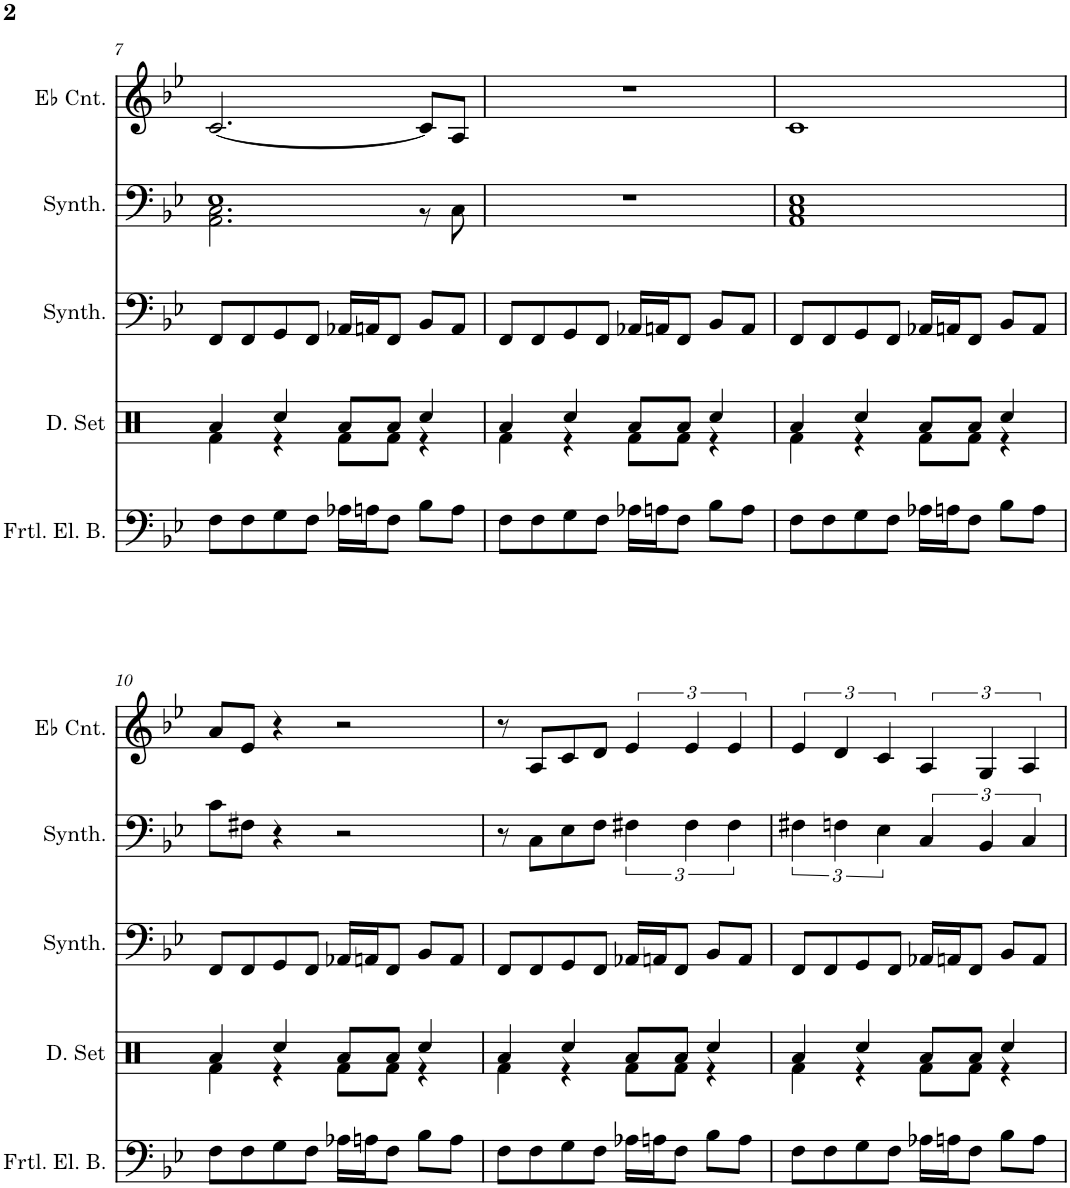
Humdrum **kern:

**kern	**kern	**kern	**kern	**kern
*part5	*part4	*part3	*part2	*part1
*staff5	*staff4	*staff3	*staff2	*staff1
*I"Fretless Electric Bass, Fretless Bass	*I"Drumset, Percussion	*I"Bass Synthesizer, Synth Bass	*I"Brass Synthesizer, Brass Accomp.	*I"Eb Cornet, Trumpet
*I'Frtl. El. B.	*I'D. Set	*I'Synth.	*I'Synth.	*I'Eb Cnt.
!!LO:PB:g=z
*clefF4	*clefX	*clefF4	*clefF4	*clefG2
*Trd7c12	*	*	*	*Trd1c2
*k[b-e-]	*k[]	*k[b-e-]	*k[b-e-]	*k[b-e-]
*M4/4	*M4/4	*M4/4	*M4/4	*M4/4
=7	=7	=7	=7	=7
*	*^	*	*^	*
8F\L	4Ra/	4Rf\	8FF/L	1E-	2.AA\ 2.C\	[2.c/
8F\	.	.	8FF/	.	.	.
8G\	4Rcc/	4r	8GG/	.	.	.
8F\J	.	.	8FF/J	.	.	.
16A-X\LL	8Ra/L	8Rf\L	16AA-X/LL	.	.	.
16An\J	.	.	16AAn/J	.	.	.
8F\J	8Ra/J	8Rf\J	8FF/J	.	.	.
8B-\L	4Rcc/	4r	8BB-/L	.	8r	8c/L]
8A\J	.	.	8AA/J	.	8C\	8A/J
*	*	*	*	*v	*v	*
=8	=8	=8	=8	=8	=8
8F\L	4Ra/	4Rf\	8FF/L	1r	1r
8F\	.	.	8FF/	.	.
8G\	4Rcc/	4r	8GG/	.	.
8F\J	.	.	8FF/J	.	.
16A-X\LL	8Ra/L	8Rf\L	16AA-X/LL	.	.
16An\J	.	.	16AAn/J	.	.
8F\J	8Ra/J	8Rf\J	8FF/J	.	.
8B-\L	4Rcc/	4r	8BB-/L	.	.
8A\J	.	.	8AA/J	.	.
=9	=9	=9	=9	=9	=9
8F\L	4Ra/	4Rf\	8FF/L	1AA 1C 1E-	1c
8F\	.	.	8FF/	.	.
8G\	4Rcc/	4r	8GG/	.	.
8F\J	.	.	8FF/J	.	.
16A-X\LL	8Ra/L	8Rf\L	16AA-X/LL	.	.
16An\J	.	.	16AAn/J	.	.
8F\J	8Ra/J	8Rf\J	8FF/J	.	.
8B-\L	4Rcc/	4r	8BB-/L	.	.
8A\J	.	.	8AA/J	.	.
!!LO:LB:g=z
=10	=10	=10	=10	=10	=10
8F\L	4Ra/	4Rf\	8FF/L	8c\L	8a/L
8F\	.	.	8FF/	8F#X\J	8e-/J
8G\	4Rcc/	4r	8GG/	4r	4r
8F\J	.	.	8FF/J	.	.
16A-X\LL	8Ra/L	8Rf\L	16AA-X/LL	2r	2r
16An\J	.	.	16AAn/J	.	.
8F\J	8Ra/J	8Rf\J	8FF/J	.	.
8B-\L	4Rcc/	4r	8BB-/L	.	.
8A\J	.	.	8AA/J	.	.
=11	=11	=11	=11	=11	=11
8F\L	4Ra/	4Rf\	8FF/L	8r	8r
8F\	.	.	8FF/	8C\L	8A/L
8G\	4Rcc/	4r	8GG/	8E-\	8c/
8F\J	.	.	8FF/J	8F\J	8d/J
16A-X\LL	8Ra/L	8Rf\L	16AA-X/LL	6F#X\	6e-/
16An\J	.	.	16AAn/J	.	.
8F\J	8Ra/J	8Rf\J	8FF/J	.	.
.	.	.	.	6F#\	6e-/
8B-\L	4Rcc/	4r	8BB-/L	.	.
.	.	.	.	6F#\	6e-/
8A\J	.	.	8AA/J	.	.
=12	=12	=12	=12	=12	=12
8F\L	4Ra/	4Rf\	8FF/L	6F#X\	6e-/
8F\	.	.	8FF/	.	.
.	.	.	.	6Fn\	6d/
8G\	4Rcc/	4r	8GG/	.	.
.	.	.	.	6E-\	6c/
8F\J	.	.	8FF/J	.	.
16A-X\LL	8Ra/L	8Rf\L	16AA-X/LL	6C/	6A/
16An\J	.	.	16AAn/J	.	.
8F\J	8Ra/J	8Rf\J	8FF/J	.	.
.	.	.	.	6BB-/	6G/
8B-\L	4Rcc/	4r	8BB-/L	.	.
.	.	.	.	6C/	6A/
8A\J	.	.	8AA/J	.	.
*	*v	*v	*	*	*
=	=	=	=	=
*-	*-	*-	*-	*-
